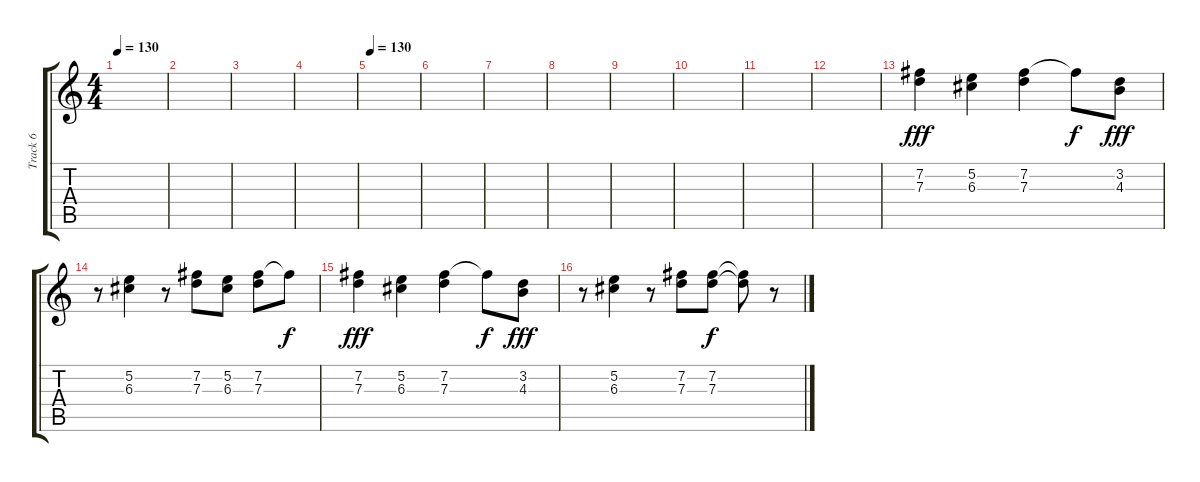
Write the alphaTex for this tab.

\track ("Track 6" "Track 6") {instrument tremolostrings}
\staff {score tabs}
\tuning (E5 B4 G4 D4 A3 E3) {hide}
\ts (4 4)
\tempo 130
\clef g2
\ks c
|
|
|
|
\tempo 130
|
|
|
|
|
|
|
|
(7.2 7.3).4{dy fff} (5.2 6.3).4 (7.2 7.3).4 7.2{t}.8{dy f} (3.2 4.3).8{dy fff} |
r.8 (5.2 6.3).4 r.8 (7.2 7.3).8 (5.2 6.3).8 (7.2 7.3).8 7.2{t}.8{dy f} |
(7.2 7.3).4{dy fff} (5.2 6.3).4 (7.2 7.3).4 7.2{t}.8{dy f} (3.2 4.3).8{dy fff} |
r.8 (5.2 6.3).4 r.8 (7.2 7.3).8 (7.2 7.3).8{dy f} (7.2{t} 7.3{t}).8 r.8
